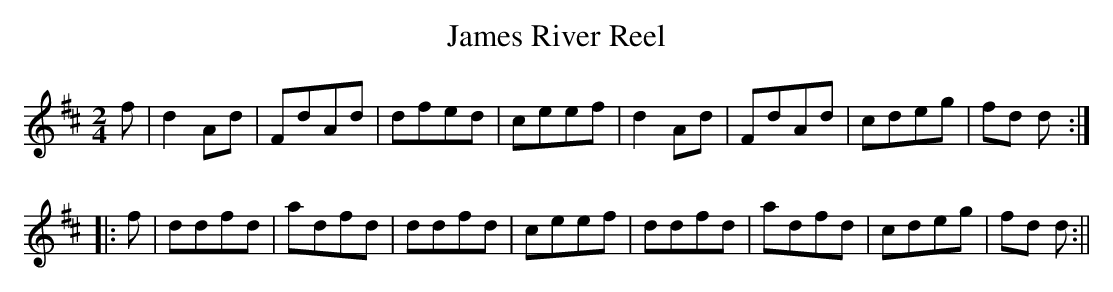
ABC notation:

X:1
T:James River Reel
M:2/4
L:1/8
K:D
f|d2 Ad|FdAd|dfed|ceef|d2 Ad|FdAd|cdeg|fd d:|
|:f|ddfd|adfd|ddfd|ceef|ddfd|adfd|cdeg|fd d:||
